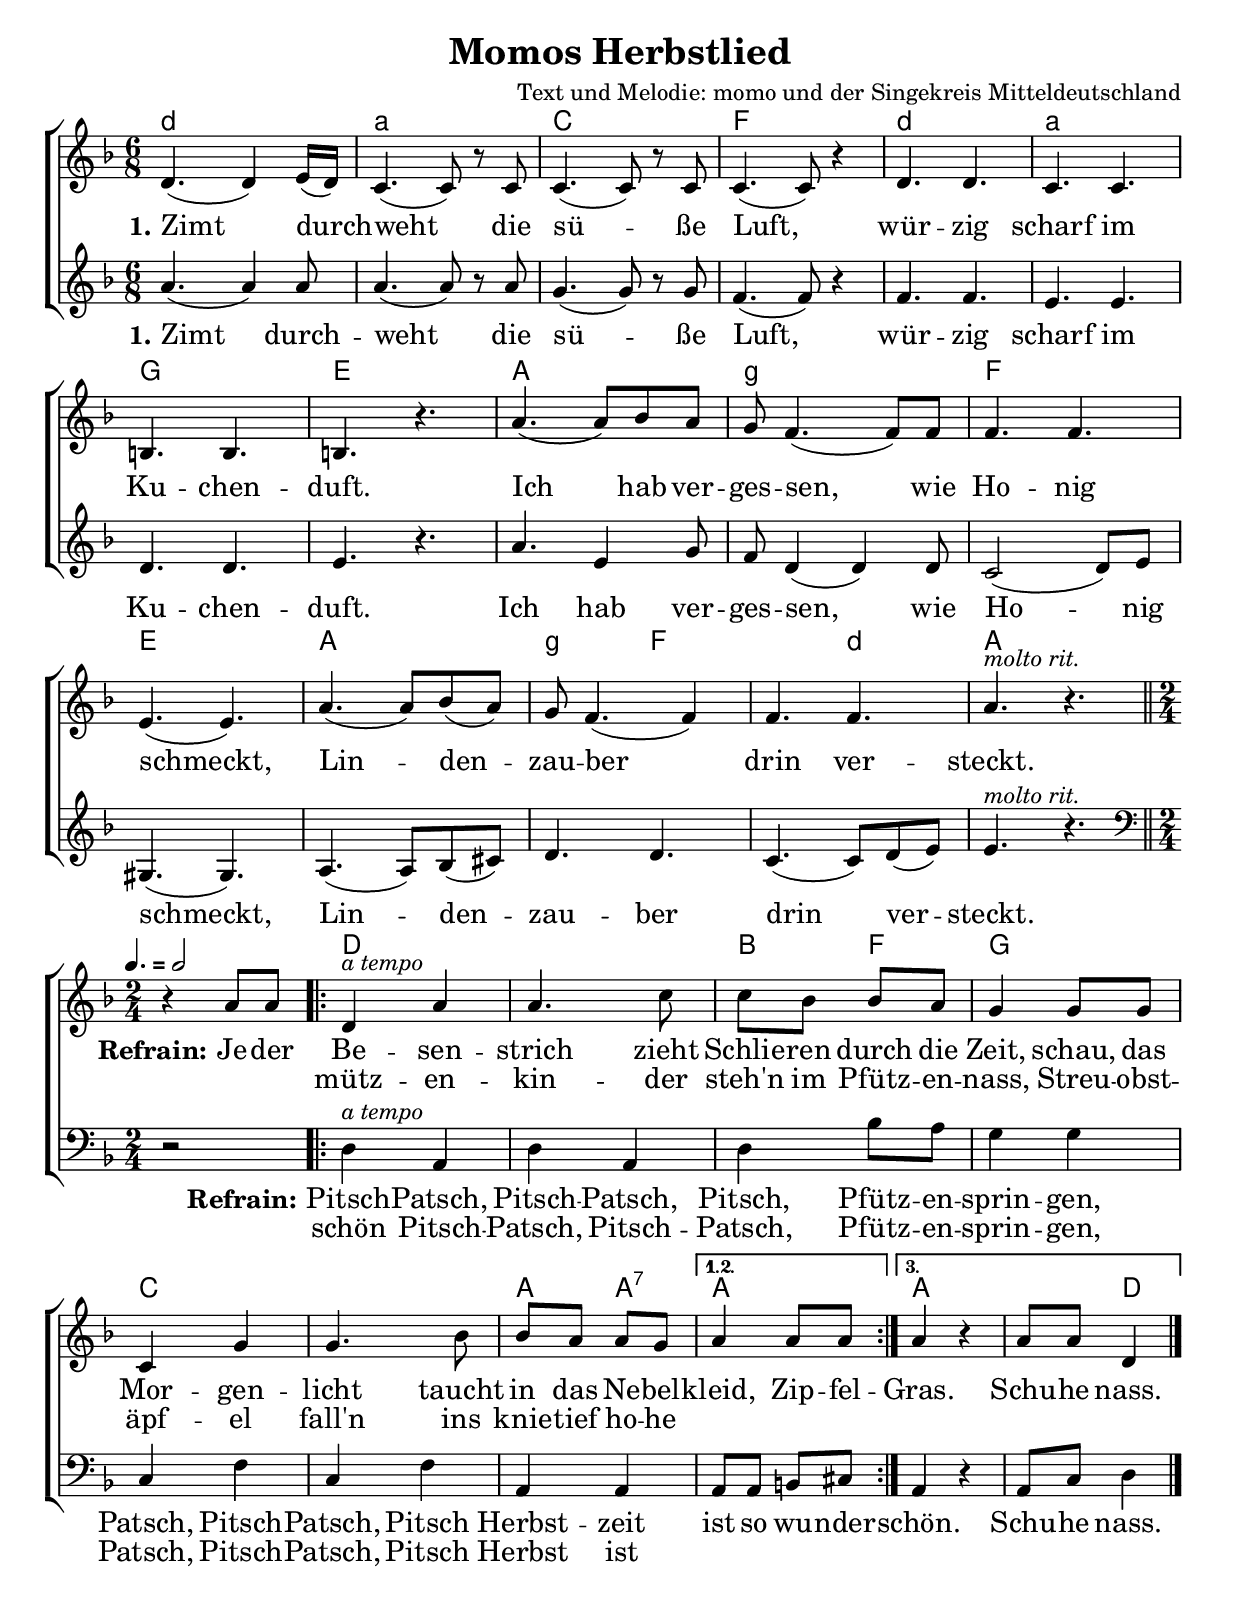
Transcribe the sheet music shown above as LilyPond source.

\layout {
%  #(set! paper-alist (cons '("mein Format" . (cons (* 28 cm) (* 20 cm))) paper-alist))
%  #(set-default-paper-size "mein Format")
  indent = #0
  \context {
    \Score
    \remove "Bar_number_engraver"
  }
}
\paper {
 oddFooterMarkup = \markup{ \fill-line{ \line{" "} } }
}
\header{
  title = "Momos Herbstlied"
 
composer = "Text und Melodie: momo und der Singekreis Mitteldeutschland" 
}

Akkorde = \chords { \time 6/8  \set chordNameLowercaseMinor = ##t  \germanChords
 d4:m s2 a2:m s4 c2 s4 f2 s4 
 d2:m s4 a2:m s4 g2 s4 e2 s4
 a2 s4 g2:m s4 f2 s4 e2 s4 
 a2 s4 g4:m s8 f4 s4 s4 d4:m s8 a2 s4
 \time 2/4 
s4 s4
 d1 bes4 f4 g2 c1 a4 a4:7 a4 s
         a s2 d4
}


\score {
\new ChoirStaff <<
      \Akkorde

    \new Staff {
      \new Voice = "melody" {
\relative c' {\key d\minor  \time 6/8
              
        d4.( d4) e16( d) | c4.( c8) r8 c | c4.( c8) r8 c | c4.( c8) r4 |
        d4. d4. | c4. c | b b | b r4. 
        a'4.( a8) bes8 a8 | g8 f4.( f8) f8 | f4. f | e( e)
        a4.( a8) bes8( a8) | g8 f4.( f4) | f4. f | a^\markup { \italic{molto rit.} } r4.   \bar "||"  
 \time 2/4          \tempo \markup {
    \concat { \smaller \general-align #Y #DOWN \note #"4." #1 " = " \smaller \general-align #Y #DOWN \note #"2" #1     }
  }
  r4 a8 a  \repeat volta3 { d,4^\markup { \italic{a tempo} } a'  a4. c8  c8 bes bes a  g4 g8 g 
       c,4 g'  g4. bes8  bes a a g } \alternative {{ a4 a8 a }{a4 r4  a8 a8 d,4 \bar"|."}}
}
      }
    }
    \new Lyrics = "firstVerse" \lyricsto "melody" {
\large \set stanza = #"1." Zimt durch -- weht die sü -- ße  Luft,
               wür -- zig scharf im Ku -- chen -- duft.
               Ich hab ver -- ges -- sen, wie Ho -- nig schmeckt,
               Lin -- den -- zau -- ber drin ver -- steckt.  \set stanza = #"Refrain:"  Je -- der    <<
        { 
               Be -- sen -- strich zieht Schlie -- ren durch die Zeit,
               schau, das Mor -- gen -- licht taucht in das Ne -- bel -- kleid, Zip -- fel -- Gras.	 }
	\new Lyrics = "secondVerse"
        \with { alignBelowContext = #"firstVerse" } {
	  \set associatedVoice = "melody" \large
	  mütz -- en -- kin -- der steh'n im Pfütz -- en -- nass,
              Streu -- obst -- äpf -- el fall'n ins knie -- tief ho -- he 
	}
      >>
       Schu -- he nass.
    }
    \new Voice = "harmony" {
\relative c' {\key d\minor  \time 6/8
a'4.( a4) a8  a4.( a8) r8 a8 | 
g4.( g8) r g | f4.( f8) r4 |
f4. f | e e | d d | e r | 
a4. e4 g8 | f8 d4( d4) d8 | c2( d8) e | gis,4.( gis) |
a4.( a8) bes( cis) | d4. d | c4.( c8) d( e) | e4.^\markup { \italic{molto rit.}} r4.  \bar "||" \break
  \time 2/4 \clef "bass" r2  \repeat volta3{
        d,4^\markup { \italic{a tempo}} a d a d bes'8 a g4 g c, f c f a, a} \alternative {{ a8 a b8 cis }{a4 r4  a8 c8 d4 \bar"|."}} 
 }
    }
       \new Lyrics = "zweite" \lyricsto "harmony" { %\set associatedVoice = "harmony"
\large \set stanza = #"1." Zimt  durch -- weht die sü -- ße  Luft,
               wür -- zig scharf im Ku -- chen -- duft.
               Ich hab ver -- ges -- sen, wie Ho -- nig schmeckt,
               Lin -- den -- zau -- ber drin ver -- steckt.      <<
        { \set stanza = #"Refrain:" 
           Pitsch -- Patsch, Pitsch -- Patsch, Pitsch, Pfütz -- en -- sprin -- gen, 
    Patsch, Pitsch -- Patsch, Pitsch Herbst -- zeit ist so wu -- nder -- schön. Schu -- he nass.	}
	\new Lyrics = "zweiteunten"
        \with { alignBelowContext = #"zweite" } {
	  \set associatedVoice = "harmony" \large schön Pitsch -- Patsch, Pitsch -- Patsch,  Pfütz -- en -- sprin -- gen, 
      Patsch, Pitsch -- Patsch, Pitsch  Herbst ist
	}
      >>
       Schu -- he nass.
    }
        
  >>
}
